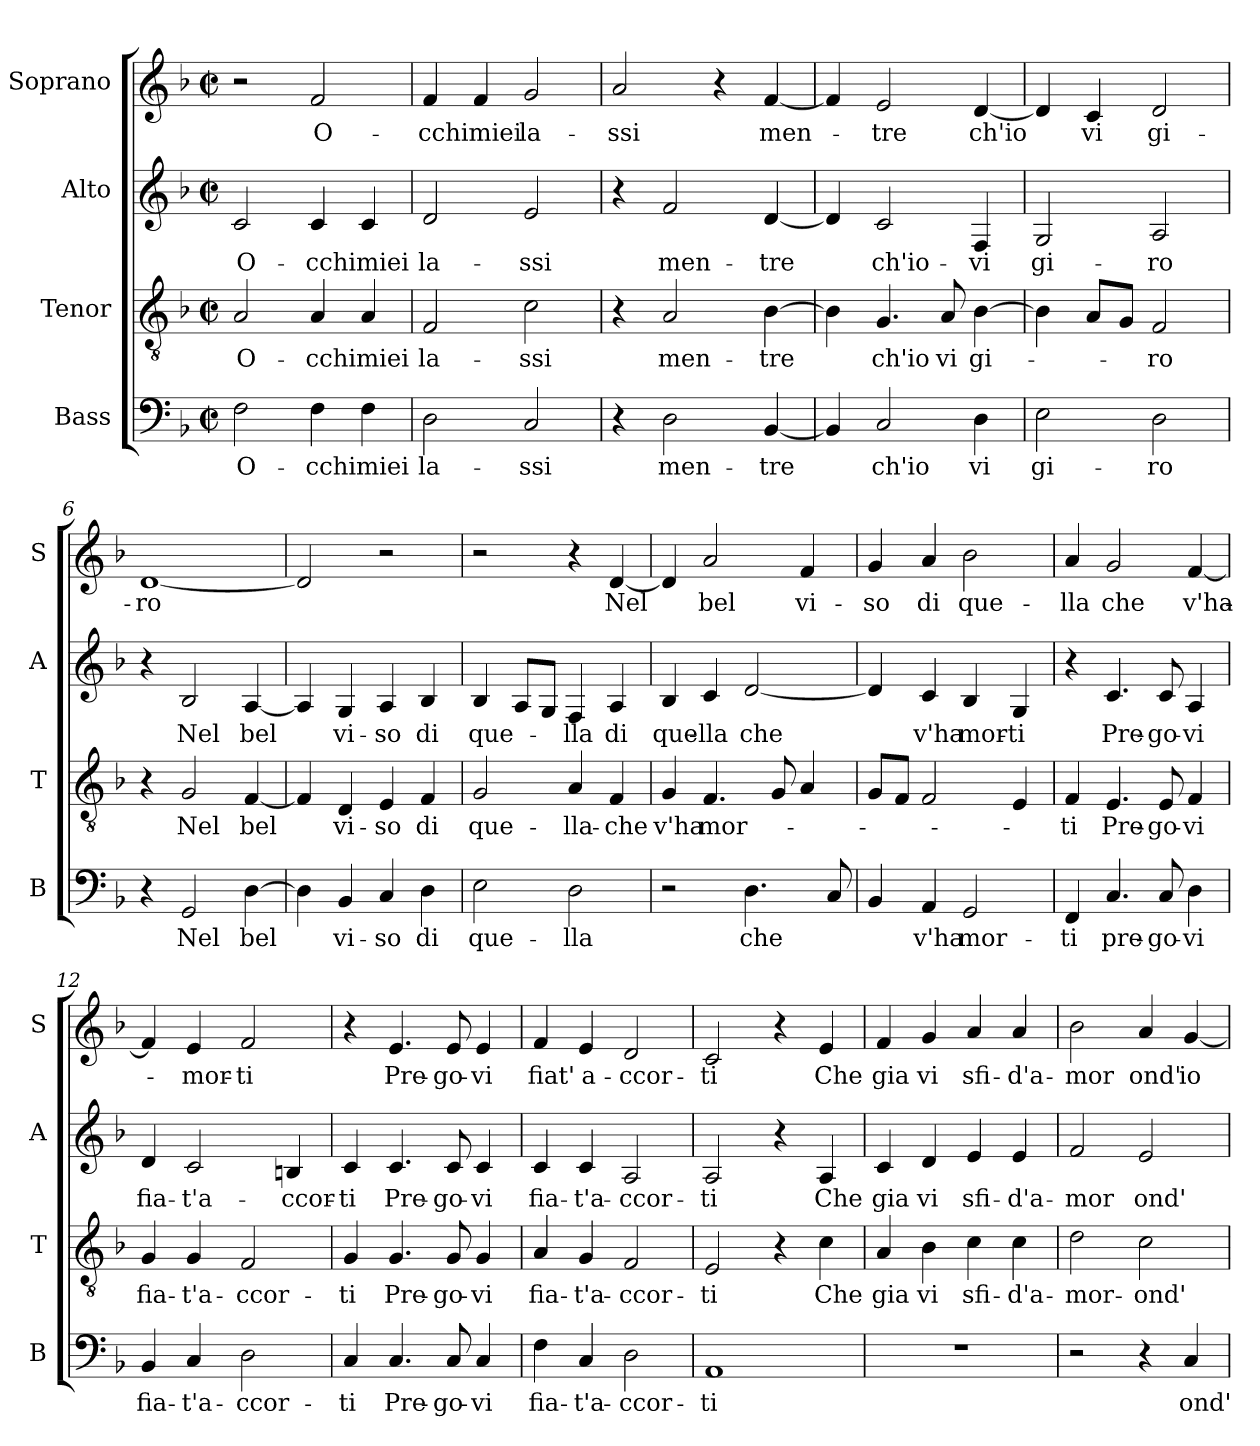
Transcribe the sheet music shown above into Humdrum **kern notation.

**kern	**text	**kern	**text	**kern	**text	**kern	**text
*part4	*part4	*part3	*part3	*part2	*part2	*part1	*part1
*staff4	*staff4	*staff3	*staff3	*staff2	*staff2	*staff1	*staff1
*I"Bass	*	*I"Tenor	*	*I"Alto	*	*I"Soprano	*
*I'B	*	*I'T	*	*I'A	*	*I'S	*
*clefF4	*	*clefGv2	*	*clefG2	*	*clefG2	*
*k[b-]	*	*k[b-]	*	*k[b-]	*	*k[b-]	*
*F:	*	*F:	*	*F:	*	*F:	*
*M2/2	*	*M2/2	*	*M2/2	*	*M2/2	*
*met(c|)	*	*met(c|)	*	*met(c|)	*	*met(c|)	*
=1	=1	=1	=1	=1	=1	=1	=1
2F\	O-	2A/	O-	2c/	O-	2r	.
4F\	-cchi	4A/	-cchi	4c/	-cchi	2f!/	O-
4F\	miei	4A/	miei	4c/	miei	.	.
=2	=2	=2	=2	=2	=2	=2	=2
2D\	la-	2F/	la-	2d/	la-	4f/	-cchi
.	.	.	.	.	.	4f/	miei
2C/	-ssi	2c\	-ssi	2e/	-ssi	2g/	la-
=3	=3	=3	=3	=3	=3	=3	=3
4r	.	4r	.	4r	.	2a/	-ssi
2D\	men-	2A/	men-	2f/	men-	.	.
.	.	.	.	.	.	4r	.
[4BB-/	-tre	[4B-\	-tre	[4d/	-tre	[4f/	men-
=4	=4	=4	=4	=4	=4	=4	=4
4BB-/]	.	4B-\]	.	4d/]	.	4f/]	.
2C/	ch'io	4.G/	ch'io	2c/	ch'io-	2e/	-tre
.	.	8A/	vi	.	.	.	.
4D\	vi	[4B-\	gi-	4F/	-vi	[4d/	ch'io
=5	=5	=5	=5	=5	=5	=5	=5
2E\	gi-	4B-\]	.	2G/	gi-	4d/]	.
.	.	8A/L	.	.	.	4c/	vi
.	.	8G/J	.	.	.	.	.
2D\	-ro	2F/	-ro	2A/	-ro	2d/	gi-
=6	=6	=6	=6	=6	=6	=6	=6
4r	.	4r	.	4r	.	[1d	-ro
2GG/	Nel	2G/	Nel	2B-/	Nel	.	.
[4D\	bel	[4F/	bel	[4A/	bel	.	.
!!LO:LB:g=z
=7	=7	=7	=7	=7	=7	=7	=7
4D\]	.	4F/]	.	4A/]	.	2d/]	.
4BB-/	vi-	4D/	vi-	4G/	vi-	.	.
4C/	-so	4E/	-so	4A/	-so	2r	.
4D\	di	4F/	di	4B-/	di	.	.
=8	=8	=8	=8	=8	=8	=8	=8
2E\	que-	2G/	que-	4B-/	que-	2r	.
.	.	.	.	8A/L	.	.	.
.	.	.	.	8G/J	.	.	.
2D\	-lla	4A/	-lla-	4F/	-lla	4r	.
.	.	4F/	-che	4A/	di	[4d/	Nel
=9	=9	=9	=9	=9	=9	=9	=9
2r	.	4G/	v'ha	4B-/	que-	4d/]	.
.	.	4.F/	mor-	4c/	-lla	2a/	bel
4.D\	che	.	.	[2d/	che	.	.
.	.	8G/	.	.	.	.	.
.	.	4A/	.	.	.	4f/	vi-
8C/	.	.	.	.	.	.	.
=10	=10	=10	=10	=10	=10	=10	=10
4BB-/	.	8G/L	.	4d/]	.	4g/	-so
.	.	8F/J	.	.	.	.	.
4AA/	v'ha	2F/	.	4c/	v'ha	4a/	di
2GG/	mor-	.	.	4B-/	mor-	2b-\	que-
.	.	4E/	.	4G/	-ti	.	.
=11	=11	=11	=11	=11	=11	=11	=11
4FF/	-ti	4F/	-ti	4r	.	4a/	-lla
4.C/	pre-	4.E/	Pre-	4.c/	Pre-	2g/	che
8C/	-go-	8E/	-go-	8c/	-go-	.	.
4D\	-vi	4F/	-vi	4A/	-vi	[4f/	v'ha-
=12	=12	=12	=12	=12	=12	=12	=12
4BB-/	fia-	4G/	fia-	4d/	fia-	4f/]	.
4C/	-t'a-	4G/	-t'a-	2c/	-t'a-	4e/	-mor-
2D\	-ccor-	2F/	-ccor-	.	.	2f/	-ti
.	.	.	.	4Bn/	-ccor-	.	.
!!LO:LB:g=z
=13	=13	=13	=13	=13	=13	=13	=13
4C/	-ti	4G/	-ti	4c/	-ti	4r	.
4.C/	Pre-	4.G/	Pre-	4.c/	Pre-	4.e/	Pre-
8C/	-go-	8G/	-go-	8c/	-go-	8e/	-go-
4C/	-vi	4G/	-vi	4c/	-vi	4e/	-vi
=14	=14	=14	=14	=14	=14	=14	=14
4F\	fia-	4A/	fia-	4c/	fia-	4f/	fiat'
4C/	-t'a-	4G/	-t'a-	4c/	-t'a-	4e/	a-
2D\	-ccor-	2F/	-ccor-	2A/	-ccor-	2d/	-ccor-
=15	=15	=15	=15	=15	=15	=15	=15
1AA	-ti	2E/	-ti	2A/	-ti	2c/	-ti
.	.	4r	.	4r	.	4r	.
.	.	4c\	Che	4A/	Che	4e/	Che
=16	=16	=16	=16	=16	=16	=16	=16
1r	.	4A/	gia	4c/	gia	4f/	gia
.	.	4B-\	vi	4d/	vi	4g/	vi
.	.	4c\	sfi-	4e/	sfi-	4a/	sfi-
.	.	4c\	-d'a-	4e/	-d'a-	4a/	-d'a-
=17	=17	=17	=17	=17	=17	=17	=17
2r	.	2d\	-mor-	2f/	-mor	2b-\	-mor
4r	.	2c\	-ond'	2e/	ond'	4a/	ond'
4C/	ond'	.	.	.	.	[4g/	io
=	=	=	=	=	=	=	=
*-	*-	*-	*-	*-	*-	*-	*-
